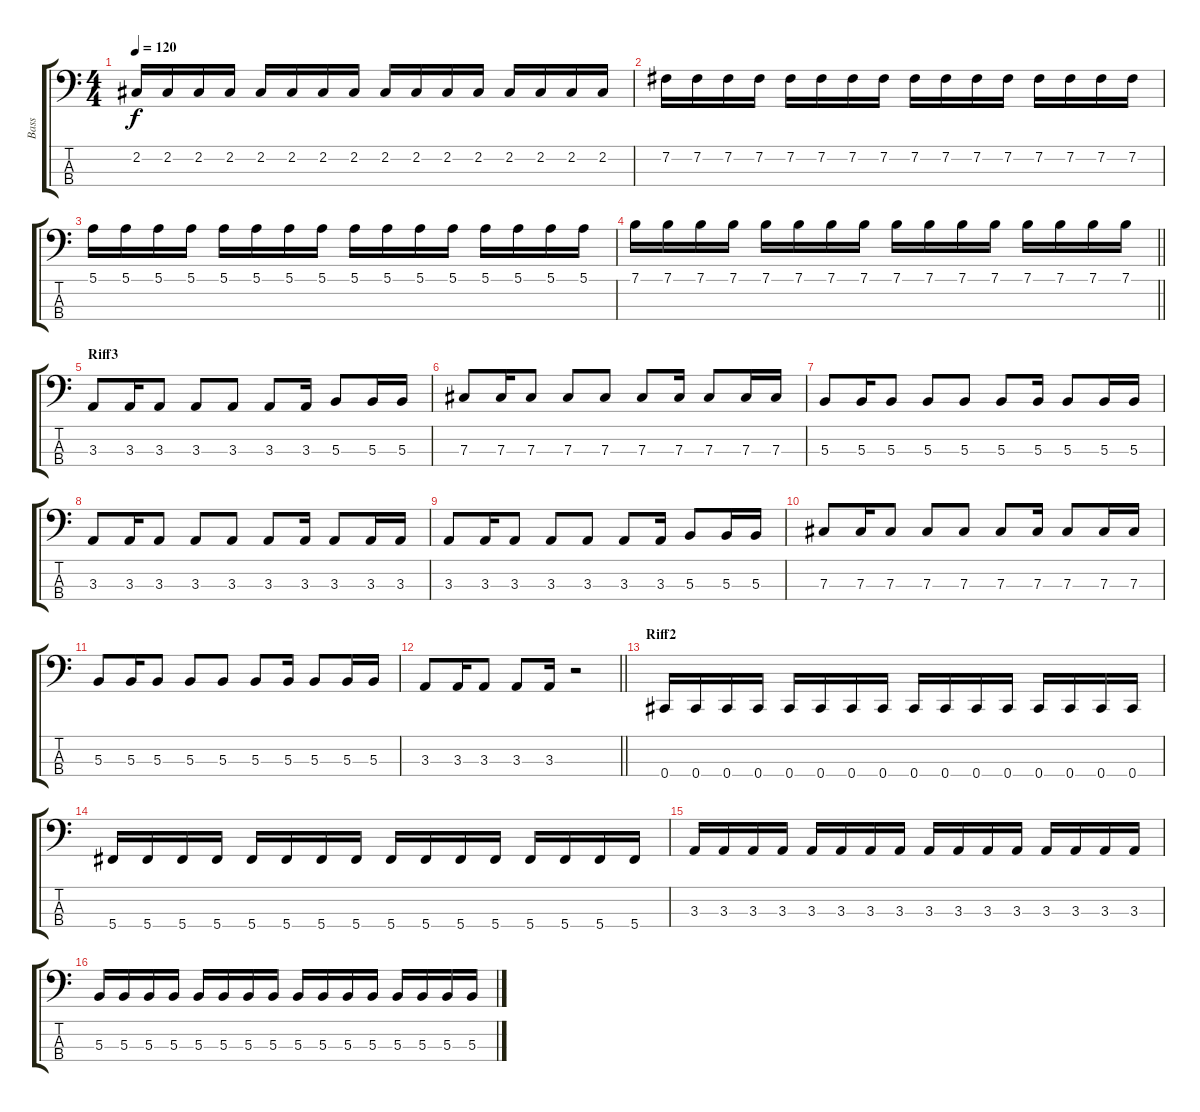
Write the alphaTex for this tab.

\track ("Bass" "Bass") {instrument electricbassfinger}
\staff {score tabs}
\tuning (E2 B1 Gb1 Db1) {hide}
\ts (4 4)
\tempo 120
\clef f4
\ks c
2.2.16{dy f} 2.2.16 2.2.16 2.2.16 2.2.16 2.2.16 2.2.16 2.2.16 2.2.16 2.2.16 2.2.16 2.2.16 2.2.16 2.2.16 2.2.16 2.2.16 |
7.2.16 7.2.16 7.2.16 7.2.16 7.2.16 7.2.16 7.2.16 7.2.16 7.2.16 7.2.16 7.2.16 7.2.16 7.2.16 7.2.16 7.2.16 7.2.16 |
5.1.16 5.1.16 5.1.16 5.1.16 5.1.16 5.1.16 5.1.16 5.1.16 5.1.16 5.1.16 5.1.16 5.1.16 5.1.16 5.1.16 5.1.16 5.1.16 |
\barLineRight lightlight
7.1.16 7.1.16 7.1.16 7.1.16 7.1.16 7.1.16 7.1.16 7.1.16 7.1.16 7.1.16 7.1.16 7.1.16 7.1.16 7.1.16 7.1.16 7.1.16 |
\section ("" "Riff3")
3.3.8 3.3.16 3.3.8 3.3.8 3.3.8 3.3.8 3.3.16 5.3.8 5.3.16 5.3.16 |
7.3.8 7.3.16 7.3.8 7.3.8 7.3.8 7.3.8 7.3.16 7.3.8 7.3.16 7.3.16 |
5.3.8 5.3.16 5.3.8 5.3.8 5.3.8 5.3.8 5.3.16 5.3.8 5.3.16 5.3.16 |
3.3.8 3.3.16 3.3.8 3.3.8 3.3.8 3.3.8 3.3.16 3.3.8 3.3.16 3.3.16 |
3.3.8 3.3.16 3.3.8 3.3.8 3.3.8 3.3.8 3.3.16 5.3.8 5.3.16 5.3.16 |
7.3.8 7.3.16 7.3.8 7.3.8 7.3.8 7.3.8 7.3.16 7.3.8 7.3.16 7.3.16 |
5.3.8 5.3.16 5.3.8 5.3.8 5.3.8 5.3.8 5.3.16 5.3.8 5.3.16 5.3.16 |
\barLineRight lightlight
3.3.8 3.3.16 3.3.8 3.3.8 3.3.16 r.2 |
\section ("" "Riff2")
0.4.16 0.4.16 0.4.16 0.4.16 0.4.16 0.4.16 0.4.16 0.4.16 0.4.16 0.4.16 0.4.16 0.4.16 0.4.16 0.4.16 0.4.16 0.4.16 |
5.4.16 5.4.16 5.4.16 5.4.16 5.4.16 5.4.16 5.4.16 5.4.16 5.4.16 5.4.16 5.4.16 5.4.16 5.4.16 5.4.16 5.4.16 5.4.16 |
3.3.16 3.3.16 3.3.16 3.3.16 3.3.16 3.3.16 3.3.16 3.3.16 3.3.16 3.3.16 3.3.16 3.3.16 3.3.16 3.3.16 3.3.16 3.3.16 |
5.3.16 5.3.16 5.3.16 5.3.16 5.3.16 5.3.16 5.3.16 5.3.16 5.3.16 5.3.16 5.3.16 5.3.16 5.3.16 5.3.16 5.3.16 5.3.16
